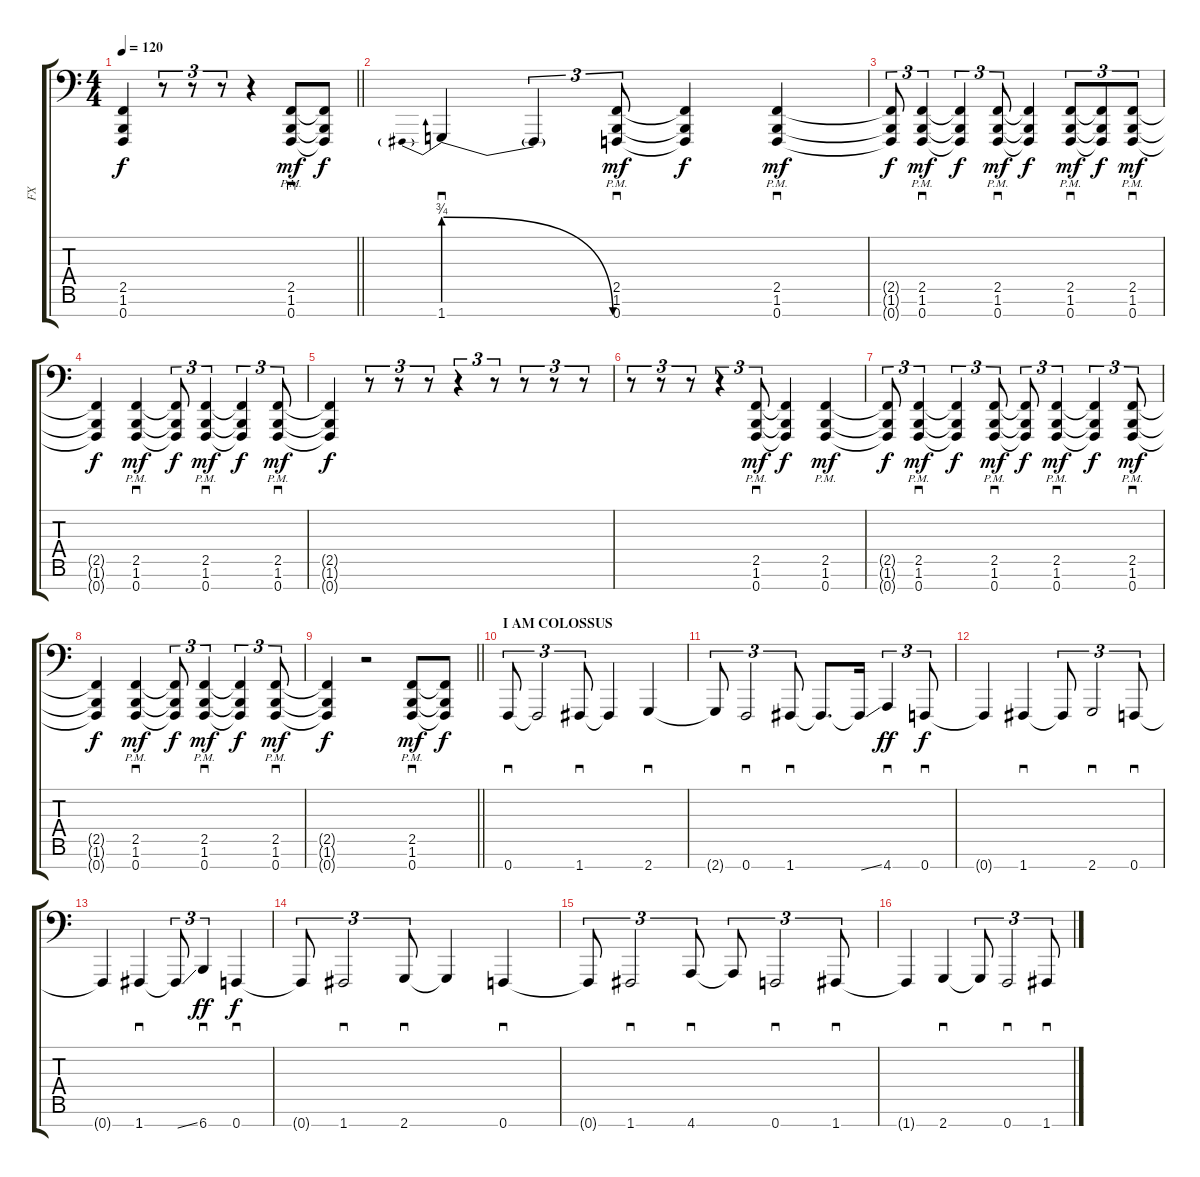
\track ("FX" "FX") {instrument pad1newage}
\staff {score tabs}
\tuning (Bb3 F3 Db3 Ab2 Eb2 Bb1 F1) {hide}
\ts (4 4)
\tempo 120
\clef f4
\barLineRight lightlight
\ks c
(2.5{t} 1.6{t} 0.7{t}).4{dy f} r.8{tu (3 2)} r.8{tu (3 2)} r.8{tu (3 2)} r.4 (2.5{pm} 1.6{pm} 0.7{pm}).8{sd dy mf} (2.5{t} 1.6{t} 0.7{t}).8{dy f} |
1.7{be (prebendrelease 0 3 60 0)}.4{sd} 1.7{t}.4{tu (3 2)} (2.5{pm} 1.6{pm} 0.7{pm}).8{sd tu (3 2) dy mf} (2.5{t} 1.6{t} 0.7{t}).4{dy f} (2.5{pm} 1.6{pm} 0.7{pm}).4{sd dy mf} |
(2.5{t} 1.6{t} 0.7{t}).8{tu (3 2) dy f} (2.5{pm} 1.6{pm} 0.7{pm}).4{sd tu (3 2) dy mf} (2.5{t} 1.6{t} 0.7{t}).4{tu (3 2) dy f} (2.5{pm} 1.6{pm} 0.7{pm}).8{sd tu (3 2) dy mf} (2.5{t} 1.6{t} 0.7{t}).4{dy f} (2.5{pm} 1.6{pm} 0.7{pm}).8{sd tu (3 2) dy mf} (2.5{t} 1.6{t} 0.7{t}).8{tu (3 2) dy f} (2.5{pm} 1.6{pm} 0.7{pm}).8{sd tu (3 2) dy mf} |
(2.5{t} 1.6{t} 0.7{t}).4{dy f} (2.5{pm} 1.6{pm} 0.7{pm}).4{sd dy mf} (2.5{t} 1.6{t} 0.7{t}).8{tu (3 2) dy f} (2.5{pm} 1.6{pm} 0.7{pm}).4{sd tu (3 2) dy mf} (2.5{t} 1.6{t} 0.7{t}).4{tu (3 2) dy f} (2.5{pm} 1.6{pm} 0.7{pm}).8{sd tu (3 2) dy mf} |
(2.5{t} 1.6{t} 0.7{t}).4{dy f} r.8{tu (3 2)} r.8{tu (3 2)} r.8{tu (3 2)} r.4{tu (3 2)} r.8{tu (3 2)} r.8{tu (3 2)} r.8{tu (3 2)} r.8{tu (3 2)} |
r.8{tu (3 2)} r.8{tu (3 2)} r.8{tu (3 2)} r.4{tu (3 2)} (2.5{pm} 1.6{pm} 0.7{pm}).8{sd tu (3 2) dy mf} (2.5{t} 1.6{t} 0.7{t}).4{dy f} (2.5{pm} 1.6{pm} 0.7{pm}).4{dy mf} |
(2.5{t} 1.6{t} 0.7{t}).8{tu (3 2) dy f} (2.5{pm} 1.6{pm} 0.7{pm}).4{sd tu (3 2) dy mf} (2.5{t} 1.6{t} 0.7{t}).4{tu (3 2) dy f} (2.5{pm} 1.6{pm} 0.7{pm}).8{sd tu (3 2) dy mf} (2.5{t} 1.6{t} 0.7{t}).8{tu (3 2) dy f} (2.5{pm} 1.6{pm} 0.7{pm}).4{sd tu (3 2) dy mf} (2.5{t} 1.6{t} 0.7{t}).4{tu (3 2) dy f} (2.5{pm} 1.6{pm} 0.7{pm}).8{sd tu (3 2) dy mf} |
(2.5{t} 1.6{t} 0.7{t}).4{dy f} (2.5{pm} 1.6{pm} 0.7{pm}).4{sd dy mf} (2.5{t} 1.6{t} 0.7{t}).8{tu (3 2) dy f} (2.5{pm} 1.6{pm} 0.7{pm}).4{sd tu (3 2) dy mf} (2.5{t} 1.6{t} 0.7{t}).4{tu (3 2) dy f} (2.5{pm} 1.6{pm} 0.7{pm}).8{sd tu (3 2) dy mf} |
\barLineRight lightlight
(2.5{t} 1.6{t} 0.7{t}).4{dy f} r.2 (2.5{pm} 1.6{pm} 0.7{pm}).8{sd dy mf} (2.5{t} 1.6{t} 0.7{t}).8{dy f} |
\section ("" "I AM COLOSSUS")
0.7.8{sd tu (3 2)} 0.7{t}.2{tu (3 2)} 1.7.8{sd tu (3 2)} 1.7{t}.4 2.7.4{sd} |
2.7{t}.8{tu (3 2)} 0.7.2{sd tu (3 2)} 1.7.8{sd tu (3 2)} 1.7{t}.8{d} 1.7{ss t}.16 4.7.4{sd tu (3 2) dy ff} 0.7.8{sd tu (3 2) dy f} |
0.7{t}.4 1.7.4{sd} 1.7{t}.8{tu (3 2)} 2.7.2{sd tu (3 2)} 0.7.8{sd tu (3 2)} |
0.7{t}.4 1.7.4{sd} 1.7{ss t}.8{tu (3 2)} 6.7.4{sd tu (3 2) dy ff} 0.7.4{sd dy f} |
0.7{t}.8{tu (3 2)} 1.7.2{sd tu (3 2)} 2.7.8{sd tu (3 2)} 2.7{t}.4 0.7.4{sd} |
0.7{t}.8{tu (3 2)} 1.7.2{sd tu (3 2)} 4.7.8{sd tu (3 2)} 4.7{t}.8{tu (3 2)} 0.7.2{sd tu (3 2)} 1.7.8{sd tu (3 2)} |
1.7{t}.4 2.7.4{sd} 2.7{t}.8{tu (3 2)} 0.7.2{sd tu (3 2)} 1.7.8{sd tu (3 2)}
